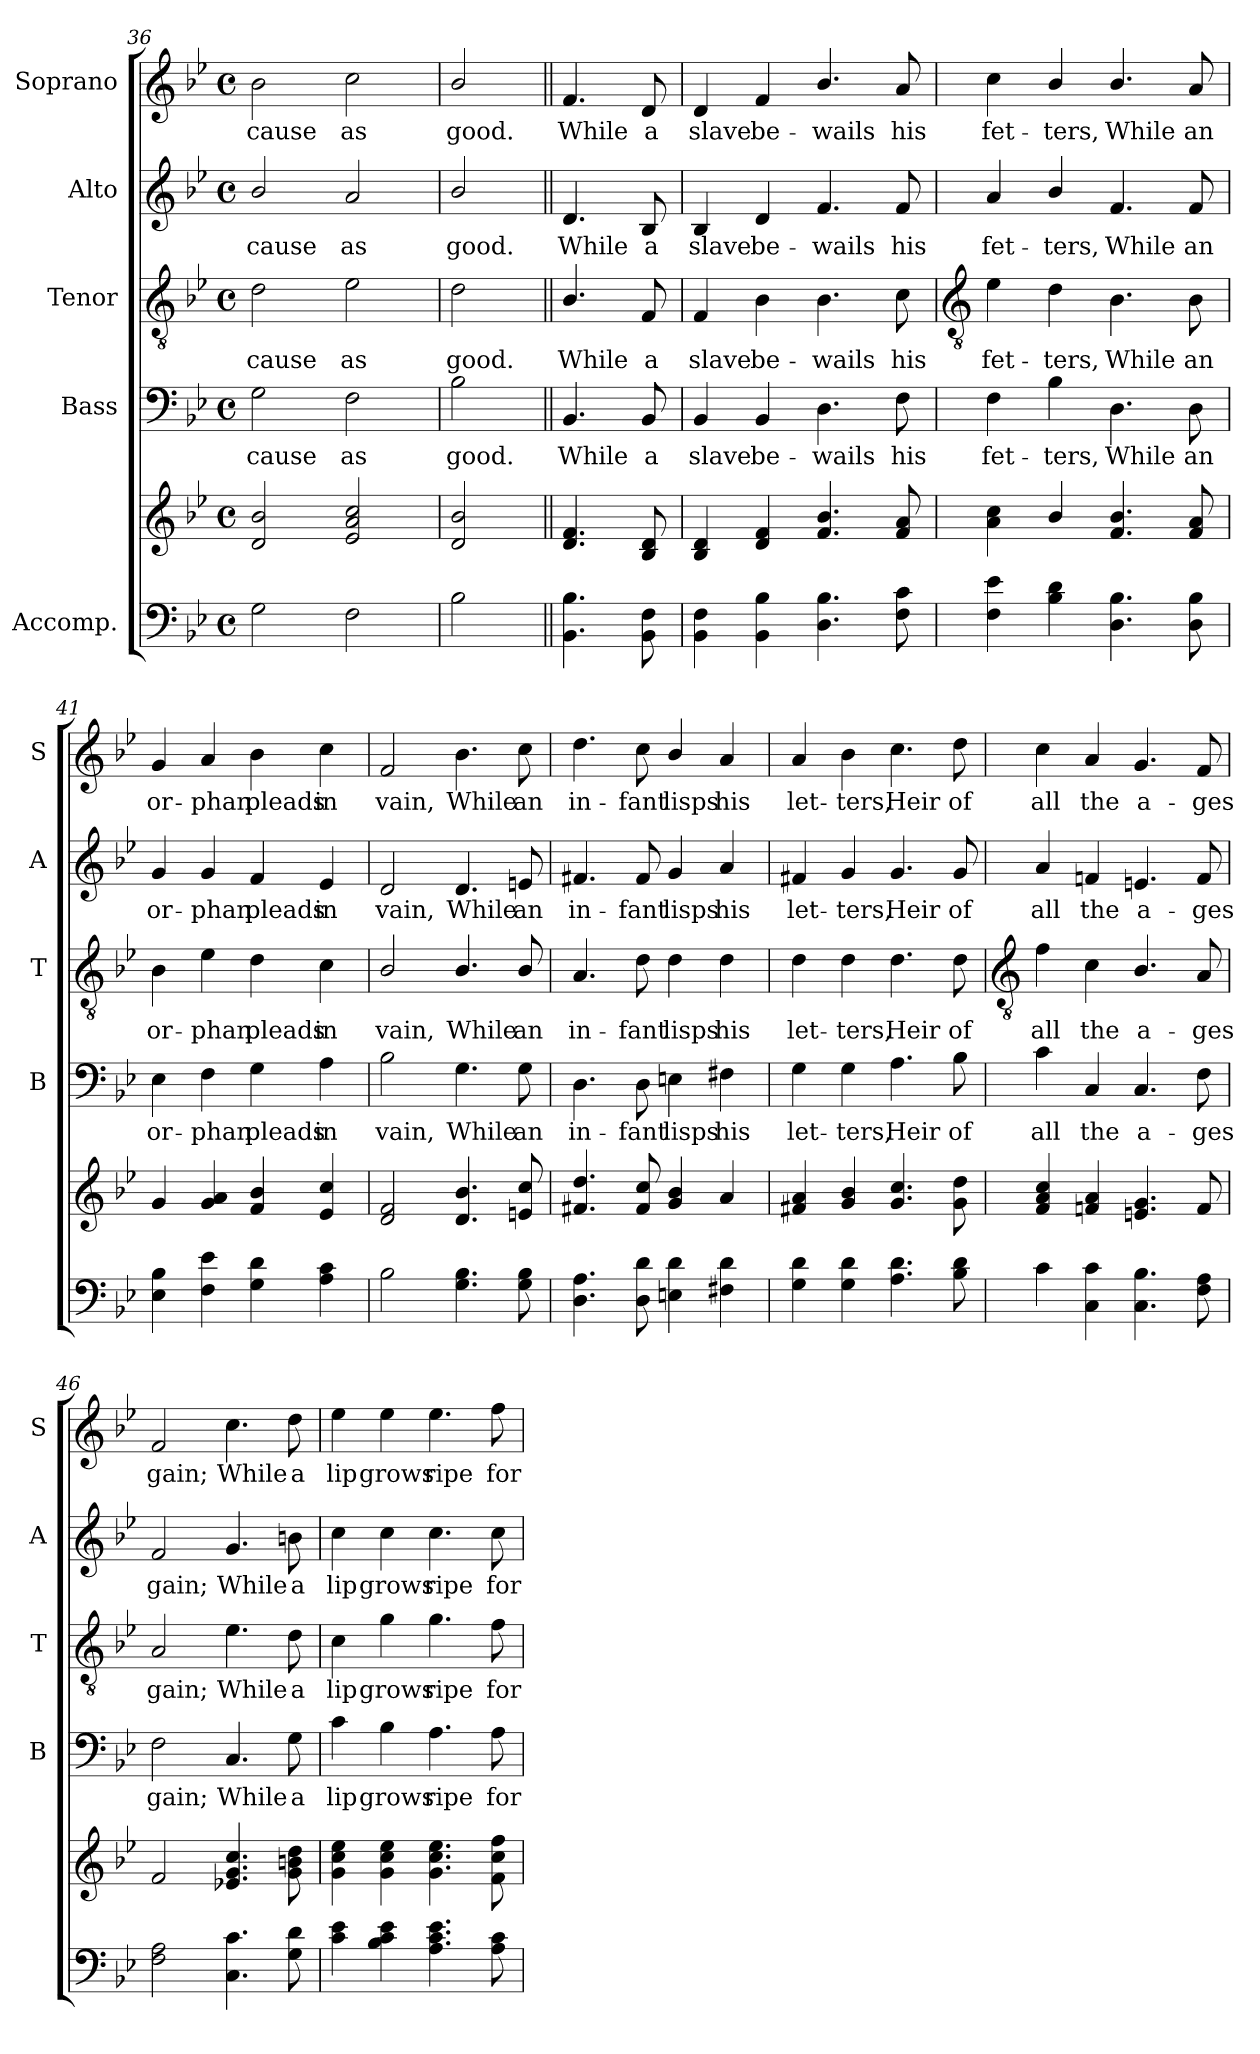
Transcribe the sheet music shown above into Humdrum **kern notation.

**kern	**kern	**kern	**text	**kern	**text	**kern	**text	**kern	**text
*part5	*part5	*part4	*part4	*part3	*part3	*part2	*part2	*part1	*part1
*staff6	*staff5	*staff4	*staff4	*staff3	*staff3	*staff2	*staff2	*staff1	*staff1
*I"Accomp.	*	*I"Bass	*	*I"Tenor	*	*I"Alto	*	*I"Soprano	*
*	*	*I'B	*	*I'T	*	*I'A	*	*I'S	*
*clefF4	*clefG2	*clefF4	*	*clefGv2	*	*clefG2	*	*clefG2	*
*k[b-e-]	*k[b-e-]	*k[b-e-]	*	*k[b-e-]	*	*k[b-e-]	*	*k[b-e-]	*
*B-:	*B-:	*B-:	*	*B-:	*	*B-:	*	*B-:	*
*M4/4	*M4/4	*M4/4	*	*M4/4	*	*M4/4	*	*M4/4	*
*met(c)	*met(c)	*met(c)	*	*met(c)	*	*met(c)	*	*met(c)	*
=36	=36	=36	=36	=36	=36	=36	=36	=36	=36
!	!	!	!LO:LY:b	!	!LO:LY:b	!	!LO:LY:b	!	!LO:LY:b
2G	2d 2b-	2G	cause	2d	cause	2b-/	cause	2b-	cause
!	!	!	!LO:LY:b	!	!LO:LY:b	!	!LO:LY:b	!	!LO:LY:b
2F	2e- 2a 2cc	2F	as	2e-	as	2a	as	2cc	as
=37	=37	=37	=37	=37	=37	=37	=37	=37	=37
!	!	!	!LO:LY:b	!	!LO:LY:b	!	!LO:LY:b	!	!LO:LY:b
2B-	2d/ 2b-/	2B-	good.	2d	good.	2b-/	good.	2b-/	good.
=38||	=38||	=38||	=38||	=38||	=38||	=38||	=38||	=38||	=38||
!	!	!	!LO:LY:b	!	!LO:LY:b	!	!LO:LY:b	!	!LO:LY:b
4.BB-\ 4.B-\	4.d 4.f	4.BB-	While	4.B-/	While	4.d	While	4.f	While
!	!	!	!LO:LY:b	!	!LO:LY:b	!	!LO:LY:b	!	!LO:LY:b
8BB- 8F	8B- 8d	8BB-	a	8F	a	8B-	a	8d	a
=39	=39	=39	=39	=39	=39	=39	=39	=39	=39
!	!	!	!LO:LY:b	!	!LO:LY:b	!	!LO:LY:b	!	!LO:LY:b
4BB- 4F	4B- 4d	4BB-	slave	4F	slave	4B-	slave	4d	slave
!	!	!	!LO:LY:b	!	!LO:LY:b	!	!LO:LY:b	!	!LO:LY:b
4BB- 4B-	4d 4f	4BB-	be-	4B-	be-	4d	be-	4f	be-
!	!	!	!LO:LY:b	!	!LO:LY:b	!	!LO:LY:b	!	!LO:LY:b
4.D 4.B-	4.f/ 4.b-/	4.D	-wails	4.B-	-wails	4.f	-wails	4.b-/	-wails
!	!	!	!LO:LY:b	!	!LO:LY:b	!	!LO:LY:b	!	!LO:LY:b
8F 8c	8f 8a	8F	his	8c	his	8f	his	8a	his
!!LO:LB:g=z
=40	=40	=40	=40	=40	=40	=40	=40	=40	=40
*	*	*	*	*clefGv2	*	*	*	*	*
!	!	!	!LO:LY:b	!	!LO:LY:b	!	!LO:LY:b	!	!LO:LY:b
4F 4e-	4a 4cc	4F	fet-	4e-	fet-	4a	fet-	4cc	fet-
!	!	!	!LO:LY:b	!	!LO:LY:b	!	!LO:LY:b	!	!LO:LY:b
4B- 4d	4b-/	4B-	-ters,	4d	-ters,	4b-/	-ters,	4b-/	-ters,
!	!	!	!LO:LY:b	!	!LO:LY:b	!	!LO:LY:b	!	!LO:LY:b
4.D 4.B-	4.f/ 4.b-/	4.D	While	4.B-	While	4.f	While	4.b-/	While
!	!	!	!LO:LY:b	!	!LO:LY:b	!	!LO:LY:b	!	!LO:LY:b
8D 8B-	8f 8a	8D	an	8B-	an	8f	an	8a	an
=41	=41	=41	=41	=41	=41	=41	=41	=41	=41
!	!	!	!LO:LY:b	!	!LO:LY:b	!	!LO:LY:b	!	!LO:LY:b
4E- 4B-	4g	4E-	or-	4B-	or-	4g	or-	4g	or-
!	!	!	!LO:LY:b	!	!LO:LY:b	!	!LO:LY:b	!	!LO:LY:b
4F 4e-	4g 4a	4F	-phan	4e-	-phan	4g	-phan	4a	-phan
!	!	!	!LO:LY:b	!	!LO:LY:b	!	!LO:LY:b	!	!LO:LY:b
4G 4d	4f 4b-	4G	pleads	4d	pleads	4f	pleads	4b-	pleads
!	!	!	!LO:LY:b	!	!LO:LY:b	!	!LO:LY:b	!	!LO:LY:b
4A 4c	4e- 4cc	4A	in	4c	in	4e-	in	4cc	in
=42	=42	=42	=42	=42	=42	=42	=42	=42	=42
!	!	!	!LO:LY:b	!	!LO:LY:b	!	!LO:LY:b	!	!LO:LY:b
2B-	2d 2f	2B-	vain,	2B-/	vain,	2d	vain,	2f	vain,
!	!	!	!LO:LY:b	!	!LO:LY:b	!	!LO:LY:b	!	!LO:LY:b
4.G 4.B-	4.d 4.b-	4.G	While	4.B-/	While	4.d	While	4.b-	While
!	!	!	!LO:LY:b	!	!LO:LY:b	!	!LO:LY:b	!	!LO:LY:b
8G 8B-	8en 8cc	8G	an	8B-/	an	8en	an	8cc	an
=43	=43	=43	=43	=43	=43	=43	=43	=43	=43
!	!	!	!LO:LY:b	!	!LO:LY:b	!	!LO:LY:b	!	!LO:LY:b
4.D 4.A	4.f#X 4.dd	4.D	in-	4.A	in-	4.f#X	in-	4.dd	in-
!	!	!	!LO:LY:b	!	!LO:LY:b	!	!LO:LY:b	!	!LO:LY:b
8D 8d	8f# 8cc	8D	-fant	8d	-fant	8f#	-fant	8cc	-fant
!	!	!	!LO:LY:b	!	!LO:LY:b	!	!LO:LY:b	!	!LO:LY:b
4En 4d	4g/ 4b-/	4En	lisps	4d	lisps	4g	lisps	4b-/	lisps
!	!	!	!LO:LY:b	!	!LO:LY:b	!	!LO:LY:b	!	!LO:LY:b
4F#X 4d	4a	4F#X	his	4d	his	4a	his	4a	his
=44	=44	=44	=44	=44	=44	=44	=44	=44	=44
!	!	!	!LO:LY:b	!	!LO:LY:b	!	!LO:LY:b	!	!LO:LY:b
4G 4d	4f#X 4a	4G	let-	4d	let-	4f#X	let-	4a	let-
!	!	!	!LO:LY:b	!	!LO:LY:b	!	!LO:LY:b	!	!LO:LY:b
4G 4d	4g 4b-	4G	-ters,	4d	-ters,	4g	-ters,	4b-	-ters,
!	!	!	!LO:LY:b	!	!LO:LY:b	!	!LO:LY:b	!	!LO:LY:b
4.A 4.d	4.g 4.cc	4.A	Heir	4.d	Heir	4.g	Heir	4.cc	Heir
!	!	!	!LO:LY:b	!	!LO:LY:b	!	!LO:LY:b	!	!LO:LY:b
8B- 8d	8g 8dd	8B-	of	8d	of	8g	of	8dd	of
!!LO:LB:g=z
=45	=45	=45	=45	=45	=45	=45	=45	=45	=45
*	*	*	*	*clefGv2	*	*	*	*	*
!	!	!	!LO:LY:b	!	!LO:LY:b	!	!LO:LY:b	!	!LO:LY:b
4c	4f 4a 4cc	4c	all	4f	all	4a	all	4cc	all
!	!	!	!LO:LY:b	!	!LO:LY:b	!	!LO:LY:b	!	!LO:LY:b
4C 4c	4fn 4a	4C	the	4c	the	4fn	the	4a	the
!	!	!	!LO:LY:b	!	!LO:LY:b	!	!LO:LY:b	!	!LO:LY:b
4.C 4.B-	4.en 4.g	4.C	a-	4.B-/	a-	4.en	a-	4.g	a-
!	!	!	!LO:LY:b	!	!LO:LY:b	!	!LO:LY:b	!	!LO:LY:b
8F 8A	8f	8F	-ges	8A	-ges	8f	-ges	8f	-ges
=46	=46	=46	=46	=46	=46	=46	=46	=46	=46
!	!	!	!LO:LY:b	!	!LO:LY:b	!	!LO:LY:b	!	!LO:LY:b
2F 2A	2f	2F	gain;	2A	gain;	2f	gain;	2f	gain;
!	!	!	!LO:LY:b	!	!LO:LY:b	!	!LO:LY:b	!	!LO:LY:b
4.C 4.c	4.e-X 4.g 4.cc	4.C	While	4.e-	While	4.g	While	4.cc	While
!	!	!	!LO:LY:b	!	!LO:LY:b	!	!LO:LY:b	!	!LO:LY:b
8G 8d	8g 8bn 8dd	8G	a	8d	a	8bn	a	8dd	a
=47	=47	=47	=47	=47	=47	=47	=47	=47	=47
!	!	!	!LO:LY:b	!	!LO:LY:b	!	!LO:LY:b	!	!LO:LY:b
4c 4e-	4g 4cc 4ee-	4c	lip	4c	lip	4cc	lip	4ee-	lip
!	!	!	!LO:LY:b	!	!LO:LY:b	!	!LO:LY:b	!	!LO:LY:b
4B- 4c 4e-	4g 4cc 4ee-	4B-	grows	4g	grows	4cc	grows	4ee-	grows
!	!	!	!LO:LY:b	!	!LO:LY:b	!	!LO:LY:b	!	!LO:LY:b
4.A 4.c 4.e-	4.g 4.cc 4.ee-	4.A	ripe	4.g	ripe	4.cc	ripe	4.ee-	ripe
!	!	!	!LO:LY:b	!	!LO:LY:b	!	!LO:LY:b	!	!LO:LY:b
8A 8c	8f 8cc 8ff	8A	for	8f	for	8cc	for	8ff	for
=	=	=	=	=	=	=	=	=	=
*-	*-	*-	*-	*-	*-	*-	*-	*-	*-
